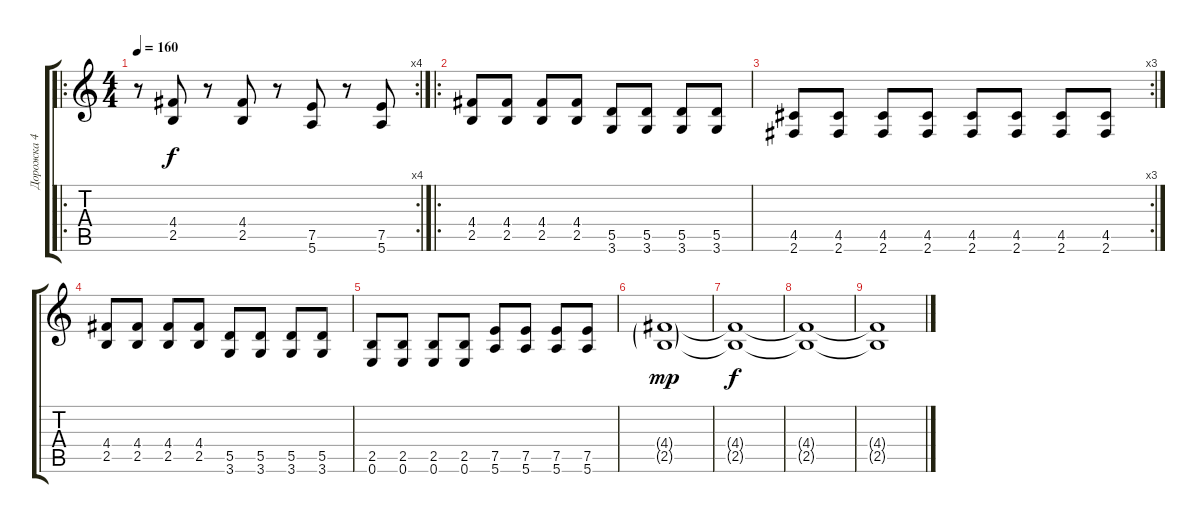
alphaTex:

\track ("Дорожка 4" "Дорожка 4") {instrument overdrivenguitar}
\staff {score tabs}
\tuning (E4 B3 G3 D3 A2 E2) {hide}
\ro
\rc 4
\ts (4 4)
\tempo 160
\clef g2
\ks c
r.8{dy f} (4.4 2.5).8 r.8 (4.4 2.5).8 r.8 (7.5 5.6).8 r.8 (7.5 5.6).8 |
\ro
(4.4 2.5).8 (4.4 2.5).8 (4.4 2.5).8 (4.4 2.5).8 (5.5 3.6).8 (5.5 3.6).8 (5.5 3.6).8 (5.5 3.6).8 |
\rc 3
(4.5 2.6).8 (4.5 2.6).8 (4.5 2.6).8 (4.5 2.6).8 (4.5 2.6).8 (4.5 2.6).8 (4.5 2.6).8 (4.5 2.6).8 |
(4.4 2.5).8 (4.4 2.5).8 (4.4 2.5).8 (4.4 2.5).8 (5.5 3.6).8 (5.5 3.6).8 (5.5 3.6).8 (5.5 3.6).8 |
(2.5 0.6).8 (2.5 0.6).8 (2.5 0.6).8 (2.5 0.6).8 (7.5 5.6).8 (7.5 5.6).8 (7.5 5.6).8 (7.5 5.6).8 |
(4.4{g} 2.5{g}).1{dy mp} |
(4.4{t} 2.5{t}).1{dy f} |
(4.4{t} 2.5{t}).1 |
(4.4{t} 2.5{t}).1
